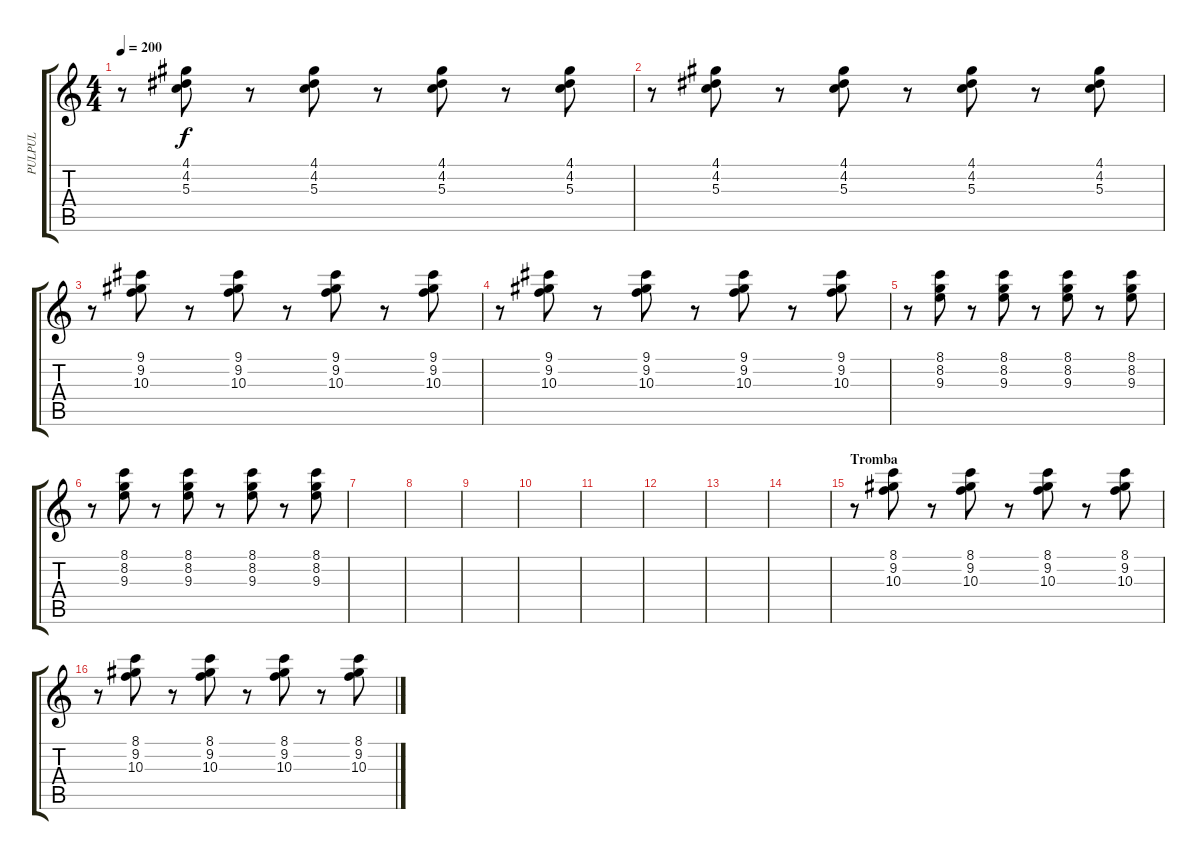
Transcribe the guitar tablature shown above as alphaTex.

\track ("PULPUL" "PULPUL") {instrument electricguitarclean}
\staff {score tabs}
\tuning (E4 B3 G3 D3 A2 E2) {hide}
\ts (4 4)
\tempo 200
\clef g2
\ks c
r.8{dy f} (4.1 4.2 5.3).8 r.8 (4.1 4.2 5.3).8 r.8 (4.1 4.2 5.3).8 r.8 (4.1 4.2 5.3).8 |
r.8 (4.1 4.2 5.3).8 r.8 (4.1 4.2 5.3).8 r.8 (4.1 4.2 5.3).8 r.8 (4.1 4.2 5.3).8 |
r.8 (9.1 9.2 10.3).8 r.8 (9.1 9.2 10.3).8 r.8 (9.1 9.2 10.3).8 r.8 (9.1 9.2 10.3).8 |
r.8 (9.1 9.2 10.3).8 r.8 (9.1 9.2 10.3).8 r.8 (9.1 9.2 10.3).8 r.8 (9.1 9.2 10.3).8 |
r.8 (8.1 8.2 9.3).8 r.8 (8.1 8.2 9.3).8 r.8 (8.1 8.2 9.3).8 r.8 (8.1 8.2 9.3).8 |
r.8 (8.1 8.2 9.3).8 r.8 (8.1 8.2 9.3).8 r.8 (8.1 8.2 9.3).8 r.8 (8.1 8.2 9.3).8 |
|
|
|
|
|
|
|
|
\section ("" "Tromba")
r.8{instrument electricguitarclean} (8.1 9.2 10.3).8 r.8 (8.1 9.2 10.3).8 r.8 (8.1 9.2 10.3).8 r.8 (8.1 9.2 10.3).8 |
r.8 (8.1 9.2 10.3).8 r.8 (8.1 9.2 10.3).8 r.8 (8.1 9.2 10.3).8 r.8 (8.1 9.2 10.3).8
